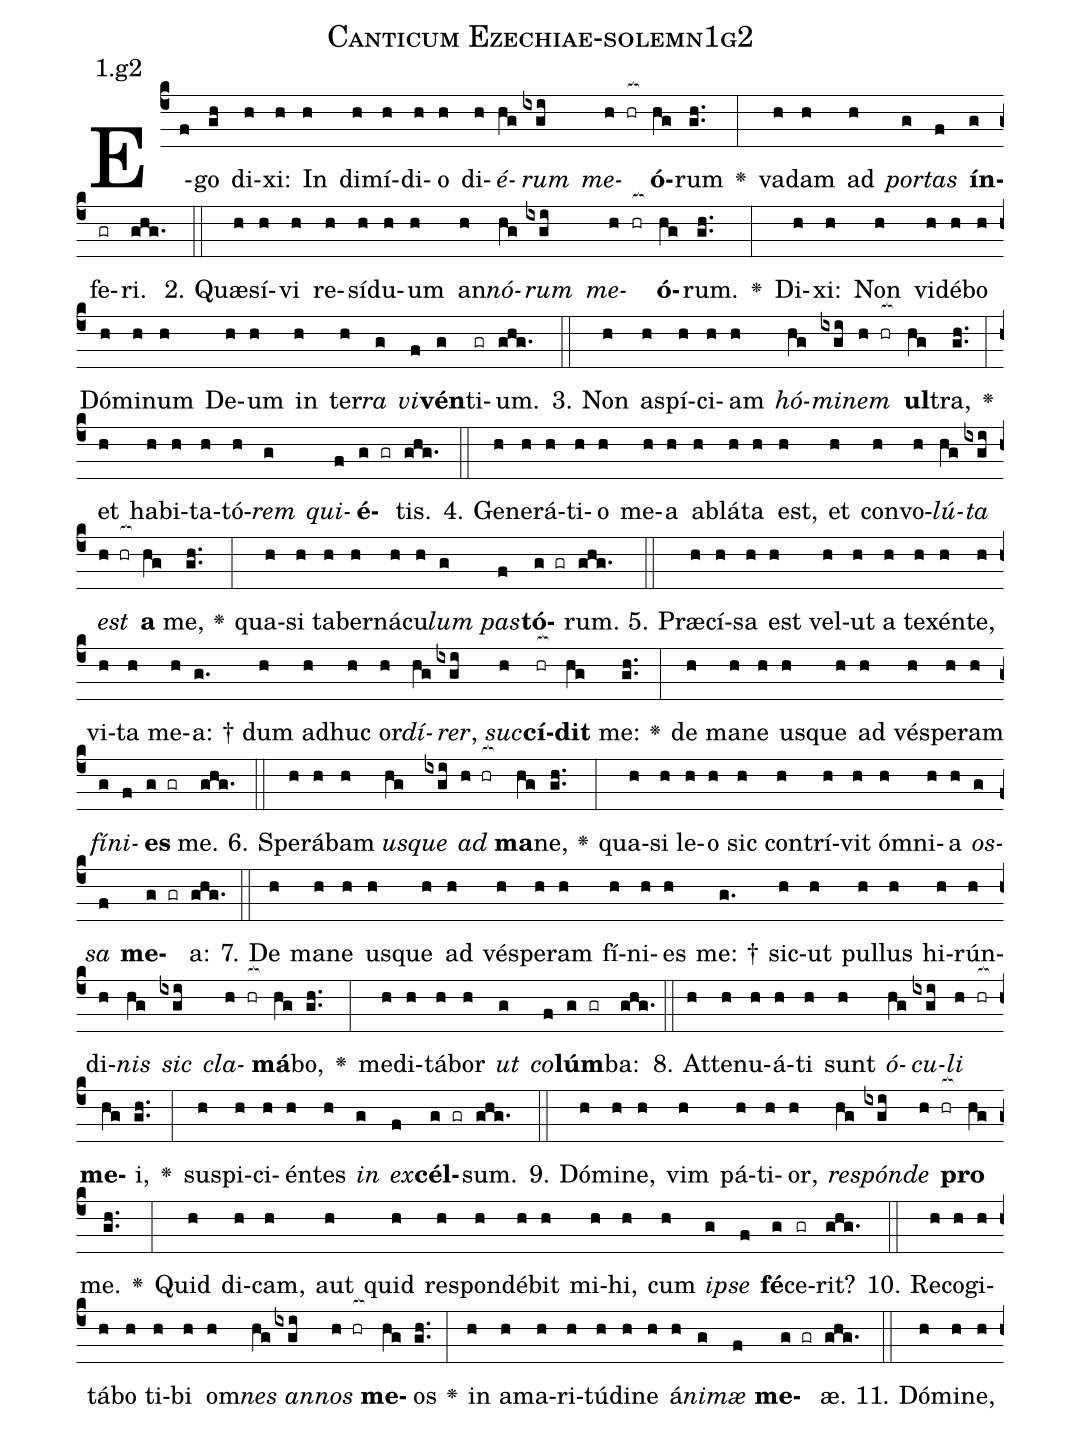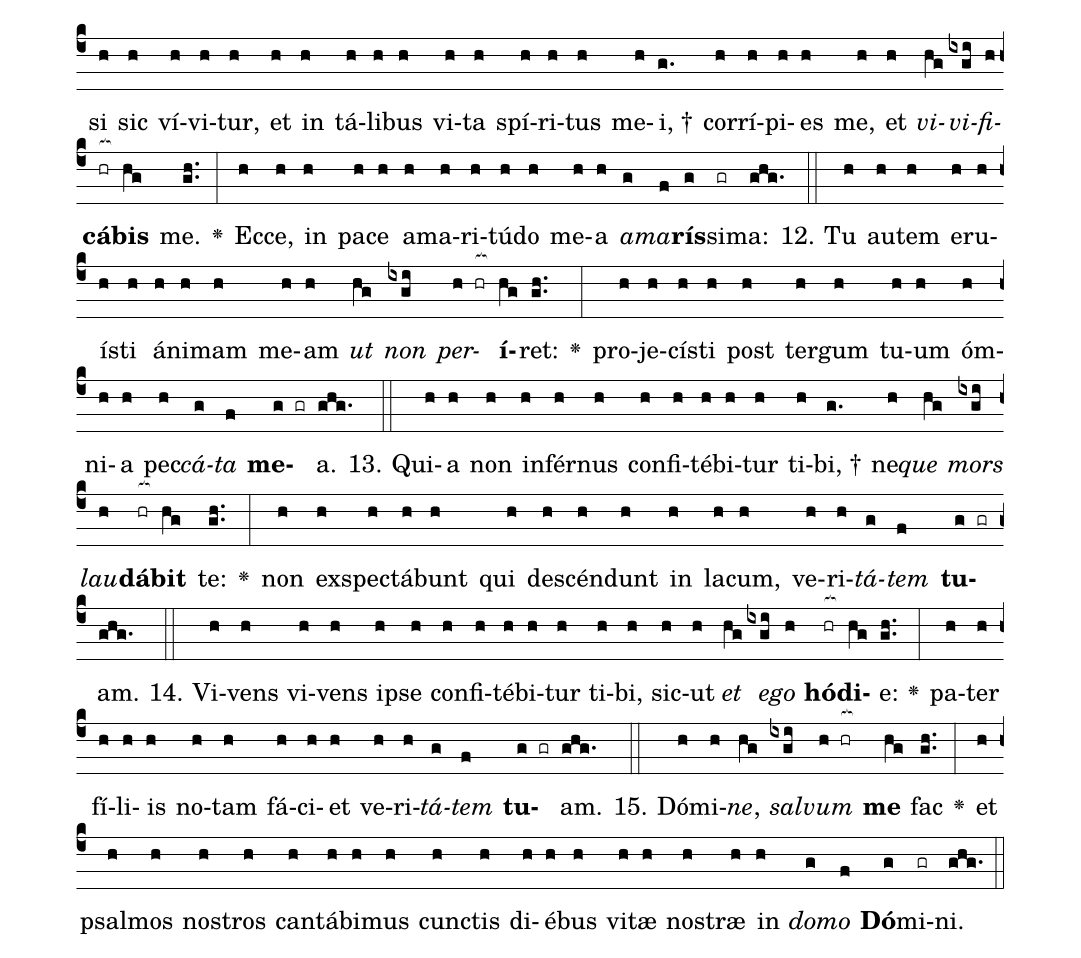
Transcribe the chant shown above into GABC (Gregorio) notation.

name: Canticum Ezechiae-solemn1g2;
annotation: 1.g2;
%%
(c4)E(f)go(gh) di(h)xi:(h) In(h) di(h)mí(h)di(h)o(h) di(h)<i>é</i>(hg)<i>rum</i>(ixgi) <i>me</i>(h hr[ocb:1{])<b>ó</b>(hg[ocb:0}])rum(gh..) <v>\greheightstar</v>(:) va(h)dam(h) ad(h) <i>por</i>(g)<i>tas</i>(f) <b>ín</b>(g)fe(gr)ri.(ghg.) (::)
2. Quæ(h)sí(h)vi(h) re(h)sí(h)du(h)um(h) an(h)<i>nó</i>(hg)<i>rum</i>(ixgi) <i>me</i>(h hr[ocb:1{])<b>ó</b>(hg[ocb:0}])rum.(gh..) <v>\greheightstar</v>(:) Di(h)xi:(h) Non(h) vi(h)dé(h)bo(h) Dó(h)mi(h)num(h) De(h)um(h) in(h) ter(h)<i>ra</i>(g) <i>vi</i>(f)<b>vén</b>(g)ti(gr)um.(ghg.) (::)
3. Non(h) a(h)spí(h)ci(h)am(h) <i>hó</i>(hg)<i>mi</i>(ixgi)<i>nem</i>(h hr[ocb:1{]) <b>ul</b>(hg[ocb:0}])tra,(gh..) <v>\greheightstar</v>(:) et(h) ha(h)bi(h)ta(h)tó(h)<i>rem</i>(g) <i>qui</i>(f)<b>é</b>(g gr)tis.(ghg.) (::)
4. Ge(h)ne(h)rá(h)ti(h)o(h) me(h)a(h) ab(h)lá(h)ta(h) est,(h) et(h) con(h)vo(h)<i>lú</i>(hg)<i>ta</i>(ixgi) <i>est</i>(h hr[ocb:1{]) <b>a</b>(hg[ocb:0}]) me,(gh..) <v>\greheightstar</v>(:) qua(h)si(h) ta(h)ber(h)ná(h)cu(h)<i>lum</i>(g) <i>pas</i>(f)<b>tó</b>(g gr)rum.(ghg.) (::)
5. Præ(h)cí(h)sa(h) est(h) vel(h)ut(h) a(h) te(h)xén(h)te,(h) vi(h)ta(h) me(h)a: †(g.) dum(h) ad(h)huc(h) or(h)<i>dí</i>(hg)<i>rer</i>,(ixgi) <i>suc</i>(h)<b>cí</b>(hr[ocb:1{])<b>dit</b>(hg[ocb:0}]) me:(gh..) <v>\greheightstar</v>(:) de(h) ma(h)ne(h) us(h)que(h) ad(h) vés(h)pe(h)ram(h) <i>fí</i>(g)<i>ni</i>(f)<b>es</b>(g gr) me.(ghg.) (::)
6. Spe(h)rá(h)bam(h) <i>us</i>(hg)<i>que</i>(ixgi) <i>ad</i>(h hr[ocb:1{]) <b>ma</b>(hg[ocb:0}])ne,(gh..) <v>\greheightstar</v>(:) qua(h)si(h) le(h)o(h) sic(h) con(h)trí(h)vit(h) óm(h)ni(h)a(h) <i>os</i>(g)<i>sa</i>(f) <b>me</b>(g gr)a:(ghg.) (::)
7. De(h) ma(h)ne(h) us(h)que(h) ad(h) vés(h)pe(h)ram(h) fí(h)ni(h)es(h) me: †(g.) sic(h)ut(h) pul(h)lus(h) hi(h)rún(h)di(h)<i>nis</i>(hg) <i>sic</i>(ixgi) <i>cla</i>(h hr[ocb:1{])<b>má</b>(hg[ocb:0}])bo,(gh..) <v>\greheightstar</v>(:) me(h)di(h)tá(h)bor(h) <i>ut</i>(g) <i>co</i>(f)<b>lúm</b>(g gr)ba:(ghg.) (::)
8. At(h)te(h)nu(h)á(h)ti(h) sunt(h) <i>ó</i>(hg)<i>cu</i>(ixgi)<i>li</i>(h hr[ocb:1{]) <b>me</b>(hg[ocb:0}])i,(gh..) <v>\greheightstar</v>(:) su(h)spi(h)ci(h)én(h)tes(h) <i>in</i>(g) <i>ex</i>(f)<b>cél</b>(g gr)sum.(ghg.) (::)
9. Dó(h)mi(h)ne,(h) vim(h) pá(h)ti(h)or,(h) <i>re</i>(hg)<i>spón</i>(ixgi)<i>de</i>(h hr[ocb:1{]) <b>pro</b>(hg[ocb:0}]) me.(gh..) <v>\greheightstar</v>(:) Quid(h) di(h)cam,(h) aut(h) quid(h) re(h)spon(h)dé(h)bit(h) mi(h)hi,(h) cum(h) <i>ip</i>(g)<i>se</i>(f) <b>fé</b>(g)ce(gr)rit?(ghg.) (::)
10. Re(h)co(h)gi(h)tá(h)bo(h) ti(h)bi(h) om(h)<i>nes</i>(hg) <i>an</i>(ixgi)<i>nos</i>(h hr[ocb:1{]) <b>me</b>(hg[ocb:0}])os(gh..) <v>\greheightstar</v>(:) in(h) a(h)ma(h)ri(h)tú(h)di(h)ne(h) á(h)<i>ni</i>(g)<i>mæ</i>(f) <b>me</b>(g gr)æ.(ghg.) (::)
11. Dó(h)mi(h)ne,(h) si(h) sic(h) ví(h)vi(h)tur,(h) et(h) in(h) tá(h)li(h)bus(h) vi(h)ta(h) spí(h)ri(h)tus(h) me(h)i, †(g.) cor(h)rí(h)pi(h)es(h) me,(h) et(h) <i>vi</i>(hg)<i>vi</i>(ixgi)<i>fi</i>(h)<b>cá</b>(hr[ocb:1{])<b>bis</b>(hg[ocb:0}]) me.(gh..) <v>\greheightstar</v>(:) Ec(h)ce,(h) in(h) pa(h)ce(h) a(h)ma(h)ri(h)tú(h)do(h) me(h)a(h) <i>a</i>(g)<i>ma</i>(f)<b>rís</b>(g)si(gr)ma:(ghg.) (::)
12. Tu(h) au(h)tem(h) e(h)ru(h)ís(h)ti(h) á(h)ni(h)mam(h) me(h)am(h) <i>ut</i>(hg) <i>non</i>(ixgi) <i>per</i>(h hr[ocb:1{])<b>í</b>(hg[ocb:0}])ret:(gh..) <v>\greheightstar</v>(:) pro(h)je(h)cís(h)ti(h) post(h) ter(h)gum(h) tu(h)um(h) óm(h)ni(h)a(h) pec(h)<i>cá</i>(g)<i>ta</i>(f) <b>me</b>(g gr)a.(ghg.) (::)
13. Qui(h)a(h) non(h) in(h)fér(h)nus(h) con(h)fi(h)té(h)bi(h)tur(h) ti(h)bi, †(g.) ne(h)<i>que</i>(hg) <i>mors</i>(ixgi) <i>lau</i>(h)<b>dá</b>(hr[ocb:1{])<b>bit</b>(hg[ocb:0}]) te:(gh..) <v>\greheightstar</v>(:) non(h) ex(h)spec(h)tá(h)bunt(h) qui(h) de(h)scén(h)dunt(h) in(h) la(h)cum,(h) ve(h)ri(h)<i>tá</i>(g)<i>tem</i>(f) <b>tu</b>(g gr)am.(ghg.) (::)
14. Vi(h)vens(h) vi(h)vens(h) ip(h)se(h) con(h)fi(h)té(h)bi(h)tur(h) ti(h)bi,(h) sic(h)ut(h) <i>et</i>(hg) <i>e</i>(ixgi)<i>go</i>(h) <b>hó</b>(hr[ocb:1{])<b>di</b>(hg[ocb:0}])e:(gh..) <v>\greheightstar</v>(:) pa(h)ter(h) fí(h)li(h)is(h) no(h)tam(h) fá(h)ci(h)et(h) ve(h)ri(h)<i>tá</i>(g)<i>tem</i>(f) <b>tu</b>(g gr)am.(ghg.) (::)
15. Dó(h)mi(h)<i>ne</i>,(hg) <i>sal</i>(ixgi)<i>vum</i>(h hr[ocb:1{]) <b>me</b>(hg[ocb:0}]) fac(gh..) <v>\greheightstar</v>(:) et(h) psal(h)mos(h) nos(h)tros(h) can(h)tá(h)bi(h)mus(h) cunc(h)tis(h) di(h)é(h)bus(h) vi(h)tæ(h) nos(h)træ(h) in(h) <i>do</i>(g)<i>mo</i>(f) <b>Dó</b>(g)mi(gr)ni.(ghg.) (::)
